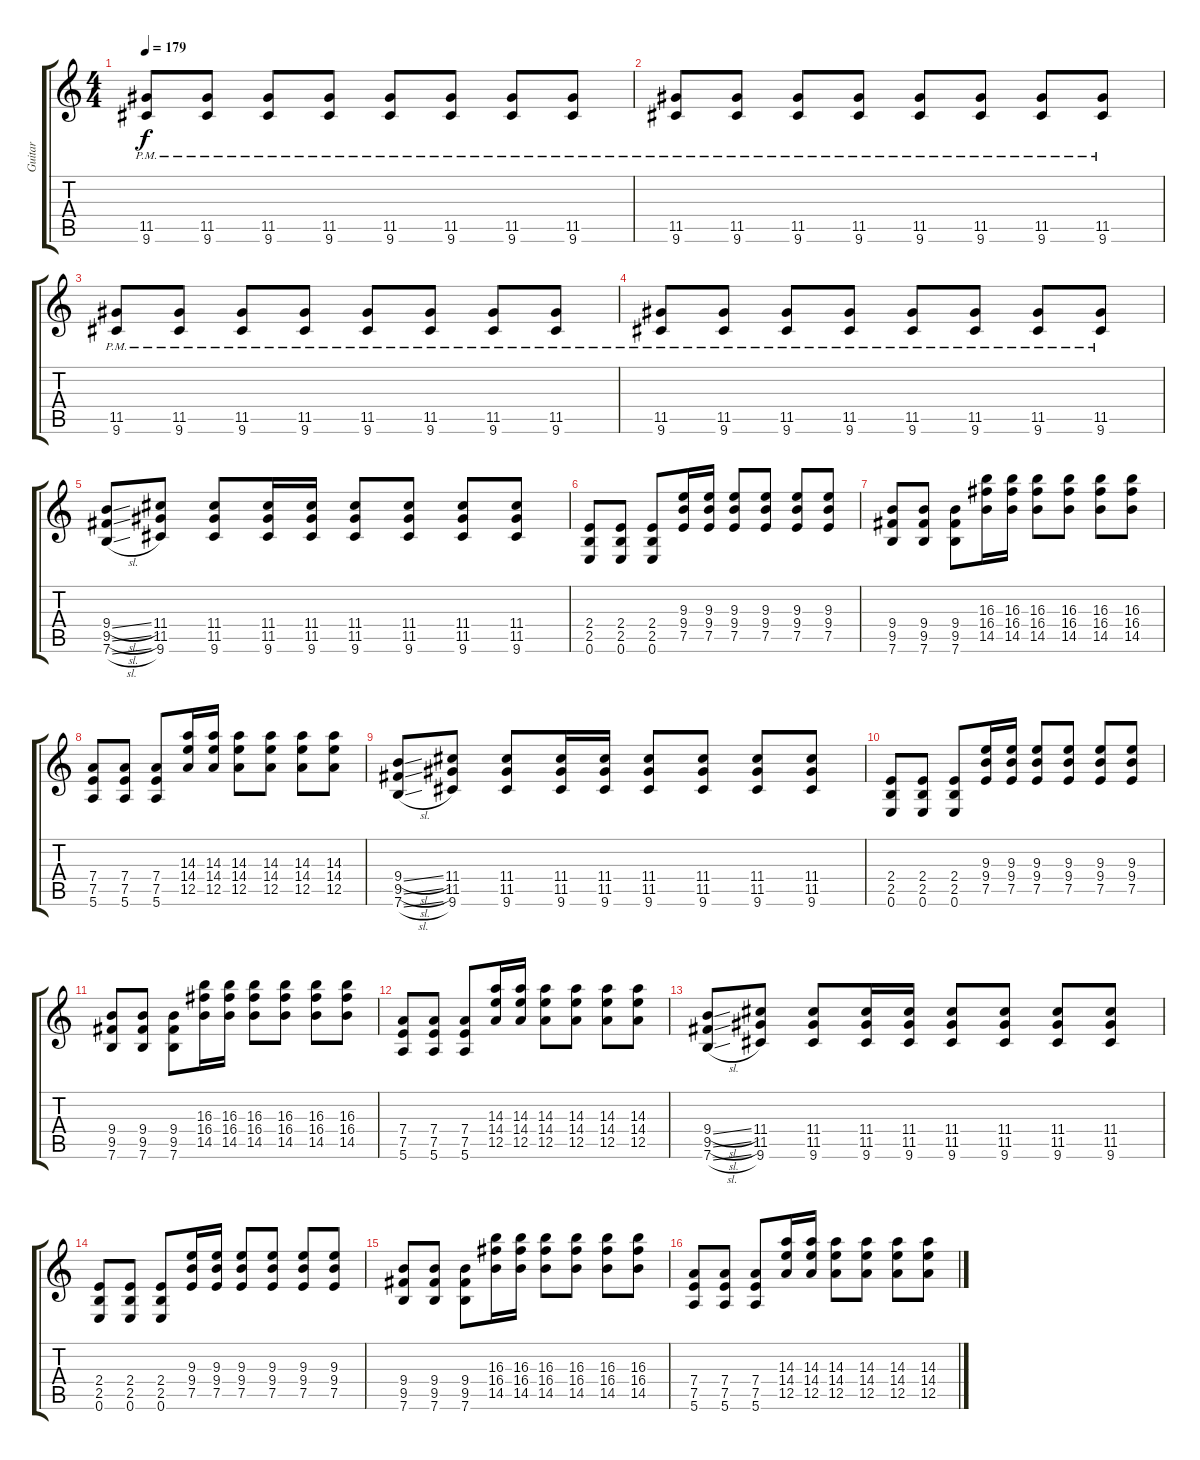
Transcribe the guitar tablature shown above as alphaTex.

\track ("Guitar" "Guitar") {instrument distortionguitar}
\staff {score tabs}
\tuning (E4 B3 G3 D3 A2 E2) {hide}
\ts (4 4)
\tempo 179
\clef g2
\ks c
(11.5{pm} 9.6{pm}).8{dy f} (11.5{pm} 9.6{pm}).8 (11.5{pm} 9.6{pm}).8 (11.5{pm} 9.6{pm}).8 (11.5{pm} 9.6{pm}).8 (11.5{pm} 9.6{pm}).8 (11.5{pm} 9.6{pm}).8 (11.5{pm} 9.6{pm}).8 |
(11.5{pm} 9.6{pm}).8 (11.5{pm} 9.6{pm}).8 (11.5{pm} 9.6{pm}).8 (11.5{pm} 9.6{pm}).8 (11.5{pm} 9.6{pm}).8 (11.5{pm} 9.6{pm}).8 (11.5{pm} 9.6{pm}).8 (11.5{pm} 9.6{pm}).8 |
(11.5{pm} 9.6{pm}).8 (11.5{pm} 9.6{pm}).8 (11.5{pm} 9.6{pm}).8 (11.5{pm} 9.6{pm}).8 (11.5{pm} 9.6{pm}).8 (11.5{pm} 9.6{pm}).8 (11.5{pm} 9.6{pm}).8 (11.5{pm} 9.6{pm}).8 |
(11.5{pm} 9.6{pm}).8 (11.5{pm} 9.6{pm}).8 (11.5{pm} 9.6{pm}).8 (11.5{pm} 9.6{pm}).8 (11.5{pm} 9.6{pm}).8 (11.5{pm} 9.6{pm}).8 (11.5{pm} 9.6{pm}).8 (11.5{pm} 9.6{pm}).8 |
(9.4{sl} 9.5{sl} 7.6{sl}).8 (11.4 11.5 9.6).8 (11.4 11.5 9.6).8 (11.4 11.5 9.6).16 (11.4 11.5 9.6).16 (11.4 11.5 9.6).8 (11.4 11.5 9.6).8 (11.4 11.5 9.6).8 (11.4 11.5 9.6).8 |
(2.4 2.5 0.6).8 (2.4 2.5 0.6).8 (2.4 2.5 0.6).8 (9.3 9.4 7.5).16 (9.3 9.4 7.5).16 (9.3 9.4 7.5).8 (9.3 9.4 7.5).8 (9.3 9.4 7.5).8 (9.3 9.4 7.5).8 |
(9.4 9.5 7.6).8 (9.4 9.5 7.6).8 (9.4 9.5 7.6).8 (16.3 16.4 14.5).16 (16.3 16.4 14.5).16 (16.3 16.4 14.5).8 (16.3 16.4 14.5).8 (16.3 16.4 14.5).8 (16.3 16.4 14.5).8 |
(7.4 7.5 5.6).8 (7.4 7.5 5.6).8 (7.4 7.5 5.6).8 (14.3 14.4 12.5).16 (14.3 14.4 12.5).16 (14.3 14.4 12.5).8 (14.3 14.4 12.5).8 (14.3 14.4 12.5).8 (14.3 14.4 12.5).8 |
(9.4{sl} 9.5{sl} 7.6{sl}).8 (11.4 11.5 9.6).8 (11.4 11.5 9.6).8 (11.4 11.5 9.6).16 (11.4 11.5 9.6).16 (11.4 11.5 9.6).8 (11.4 11.5 9.6).8 (11.4 11.5 9.6).8 (11.4 11.5 9.6).8 |
(2.4 2.5 0.6).8 (2.4 2.5 0.6).8 (2.4 2.5 0.6).8 (9.3 9.4 7.5).16 (9.3 9.4 7.5).16 (9.3 9.4 7.5).8 (9.3 9.4 7.5).8 (9.3 9.4 7.5).8 (9.3 9.4 7.5).8 |
(9.4 9.5 7.6).8 (9.4 9.5 7.6).8 (9.4 9.5 7.6).8 (16.3 16.4 14.5).16 (16.3 16.4 14.5).16 (16.3 16.4 14.5).8 (16.3 16.4 14.5).8 (16.3 16.4 14.5).8 (16.3 16.4 14.5).8 |
(7.4 7.5 5.6).8 (7.4 7.5 5.6).8 (7.4 7.5 5.6).8 (14.3 14.4 12.5).16 (14.3 14.4 12.5).16 (14.3 14.4 12.5).8 (14.3 14.4 12.5).8 (14.3 14.4 12.5).8 (14.3 14.4 12.5).8 |
(9.4{sl} 9.5{sl} 7.6{sl}).8 (11.4 11.5 9.6).8 (11.4 11.5 9.6).8 (11.4 11.5 9.6).16 (11.4 11.5 9.6).16 (11.4 11.5 9.6).8 (11.4 11.5 9.6).8 (11.4 11.5 9.6).8 (11.4 11.5 9.6).8 |
(2.4 2.5 0.6).8 (2.4 2.5 0.6).8 (2.4 2.5 0.6).8 (9.3 9.4 7.5).16 (9.3 9.4 7.5).16 (9.3 9.4 7.5).8 (9.3 9.4 7.5).8 (9.3 9.4 7.5).8 (9.3 9.4 7.5).8 |
(9.4 9.5 7.6).8 (9.4 9.5 7.6).8 (9.4 9.5 7.6).8 (16.3 16.4 14.5).16 (16.3 16.4 14.5).16 (16.3 16.4 14.5).8 (16.3 16.4 14.5).8 (16.3 16.4 14.5).8 (16.3 16.4 14.5).8 |
(7.4 7.5 5.6).8 (7.4 7.5 5.6).8 (7.4 7.5 5.6).8 (14.3 14.4 12.5).16 (14.3 14.4 12.5).16 (14.3 14.4 12.5).8 (14.3 14.4 12.5).8 (14.3 14.4 12.5).8 (14.3 14.4 12.5).8
